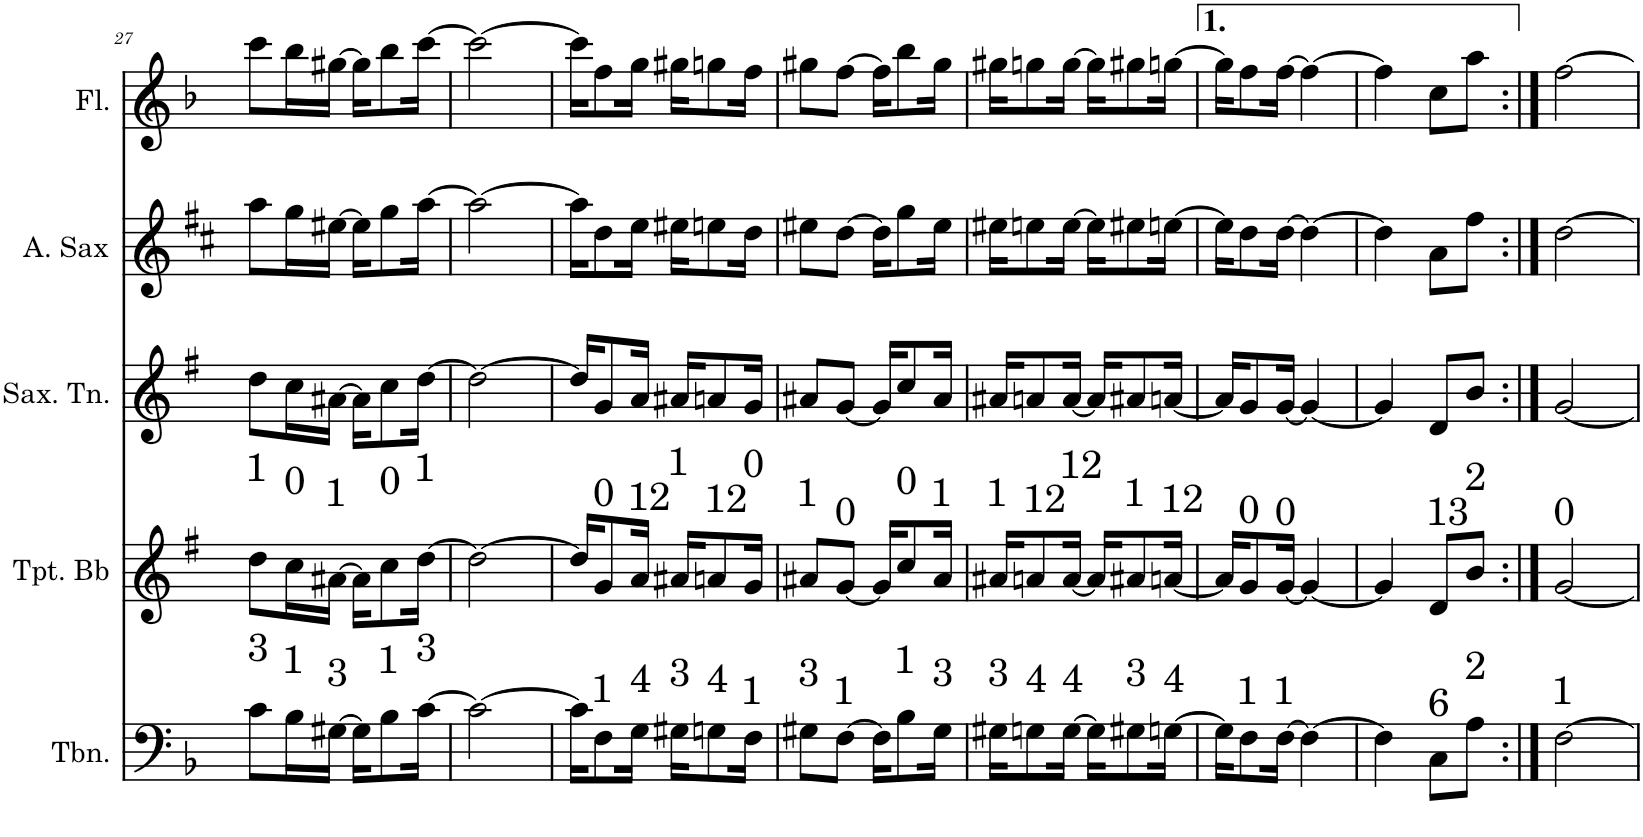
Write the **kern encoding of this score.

**kern	**kern	**kern	**kern	**kern
*part5	*part4	*part3	*part2	*part1
*staff5	*staff4	*staff3	*staff2	*staff1
*I"Trombone	*I"Trompete Bb	*I"Saxofone Tenor	*I"Saxofone Alto	*I"Flauta Transversal
*I'Tbn.	*I'Tpt. Bb	*I'Sax. Tn.	*	*I'Fl.
!!LO:PB:g=z
*clefF4	*clefG2	*clefG2	*clefG2	*clefG2
*	*Trd1c2	*Trd8c14	*Trd5c9	*
*k[b-]	*k[f#]	*k[f#]	*k[f#c#]	*k[b-]
*M2/4	*M2/4	*M2/4	*M2/4	*M2/4
=27	=27	=27	=27	=27
!	!LO:TX:a:t=1	!	!	!
!LO:TX:a:t=3	!	!	!	!
8c\L	8dd\L	8dd\L	8aa\L	8ccc\L
!	!LO:TX:a:t=0	!	!	!
!LO:TX:a:t=1	!	!	!	!
16B-\L	16cc\L	16cc\L	16gg\L	16bb-\L
!	!LO:TX:a:t=1	!	!	!
!LO:TX:a:t=3	!	!	!	!
[16G#X\JJ	[16a#X\JJ	[16a#X\JJ	[16ee#X\JJ	[16gg#X\JJ
16G#\KL]	16a#\KL]	16a#\KL]	16ee#\KL]	16gg#\KL]
!	!LO:TX:a:t=0	!	!	!
!LO:TX:a:t=1	!	!	!	!
8B-\	8cc\	8cc\	8gg\	8bb-\
!	!LO:TX:a:t=1	!	!	!
!LO:TX:a:t=3	!	!	!	!
[16c\Jk	[16dd\Jk	[16dd\Jk	[16aa\Jk	[16ccc\Jk
=28	=28	=28	=28	=28
2c\_	2dd\_	2dd\_	2aa\_	2ccc\_
=29	=29	=29	=29	=29
16c\KL]	16dd/KL]	16dd/KL]	16aa\KL]	16ccc\KL]
!	!LO:TX:a:t=0	!	!	!
!LO:TX:a:t=1	!	!	!	!
8F\	8g/	8g/	8dd\	8ff\
!	!LO:TX:a:t=12	!	!	!
!LO:TX:a:t=4	!	!	!	!
16G\Jk	16a/Jk	16a/Jk	16ee\Jk	16gg\Jk
!	!LO:TX:a:t=1	!	!	!
!LO:TX:a:t=3	!	!	!	!
16G#X\KL	16a#X/KL	16a#X/KL	16ee#X\KL	16gg#X\KL
!	!LO:TX:a:t=12	!	!	!
!LO:TX:a:t=4	!	!	!	!
8Gn\	8an/	8an/	8een\	8ggn\
!	!LO:TX:a:t=0	!	!	!
!LO:TX:a:t=1	!	!	!	!
16F\Jk	16g/Jk	16g/Jk	16dd\Jk	16ff\Jk
=30	=30	=30	=30	=30
!	!LO:TX:a:t=1	!	!	!
!LO:TX:a:t=3	!	!	!	!
8G#X\L	8a#X/L	8a#X/L	8ee#X\L	8gg#X\L
!	!LO:TX:a:t=0	!	!	!
!LO:TX:a:t=1	!	!	!	!
[8F\J	[8g/J	[8g/J	[8dd\J	[8ff\J
16F\KL]	16g/KL]	16g/KL]	16dd\KL]	16ff\KL]
!	!LO:TX:a:t=0	!	!	!
!LO:TX:a:t=1	!	!	!	!
8B-\	8cc/	8cc/	8gg\	8bb-\
!	!LO:TX:a:t=1	!	!	!
!LO:TX:a:t=3	!	!	!	!
16G#\Jk	16a#/Jk	16a#/Jk	16ee#\Jk	16gg#\Jk
=31	=31	=31	=31	=31
!	!LO:TX:a:t=1	!	!	!
!LO:TX:a:t=3	!	!	!	!
16G#X\KL	16a#X/KL	16a#X/KL	16ee#X\KL	16gg#X\KL
!	!LO:TX:a:t=12	!	!	!
!LO:TX:a:t=4	!	!	!	!
8Gn\	8an/	8an/	8een\	8ggn\
!	!LO:TX:a:t=12	!	!	!
!LO:TX:a:t=4	!	!	!	!
[16G\Jk	[16a/Jk	[16a/Jk	[16ee\Jk	[16gg\Jk
16G\KL]	16a/KL]	16a/KL]	16ee\KL]	16gg\KL]
!	!LO:TX:a:t=1	!	!	!
!LO:TX:a:t=3	!	!	!	!
8G#X\	8a#X/	8a#X/	8ee#X\	8gg#X\
!	!LO:TX:a:t=12	!	!	!
!LO:TX:a:t=4	!	!	!	!
[16Gn\Jk	[16an/Jk	[16an/Jk	[16een\Jk	[16ggn\Jk
=32	=32	=32	=32	=32
16G\KL]	16a/KL]	16a/KL]	16ee\KL]	16gg\KL]
!	!LO:TX:a:t=0	!	!	!
!LO:TX:a:t=1	!	!	!	!
8F\	8g/	8g/	8dd\	8ff\
!	!LO:TX:a:t=0	!	!	!
!LO:TX:a:t=1	!	!	!	!
[16F\Jk	[16g/Jk	[16g/Jk	[16dd\Jk	[16ff\Jk
4F\_	4g/_	4g/_	4dd\_	4ff\_
=33	=33	=33	=33	=33
4F\]	4g/]	4g/]	4dd\]	4ff\]
!	!LO:TX:a:t=13	!	!	!
!LO:TX:a:t=6	!	!	!	!
8C\L	8d/L	8d/L	8a\L	8cc\L
!	!LO:TX:a:t=2	!	!	!
!LO:TX:a:t=2	!	!	!	!
8A\J	8b/J	8b/J	8ff#\J	8aa\J
=34:|!	=34:|!	=34:|!	=34:|!	=34:|!
!	!LO:TX:a:t=0	!	!	!
!LO:TX:a:t=1	!	!	!	!
[2F\	[2g/	[2g/	[2dd\	[2ff\
=	=	=	=	=
*-	*-	*-	*-	*-
